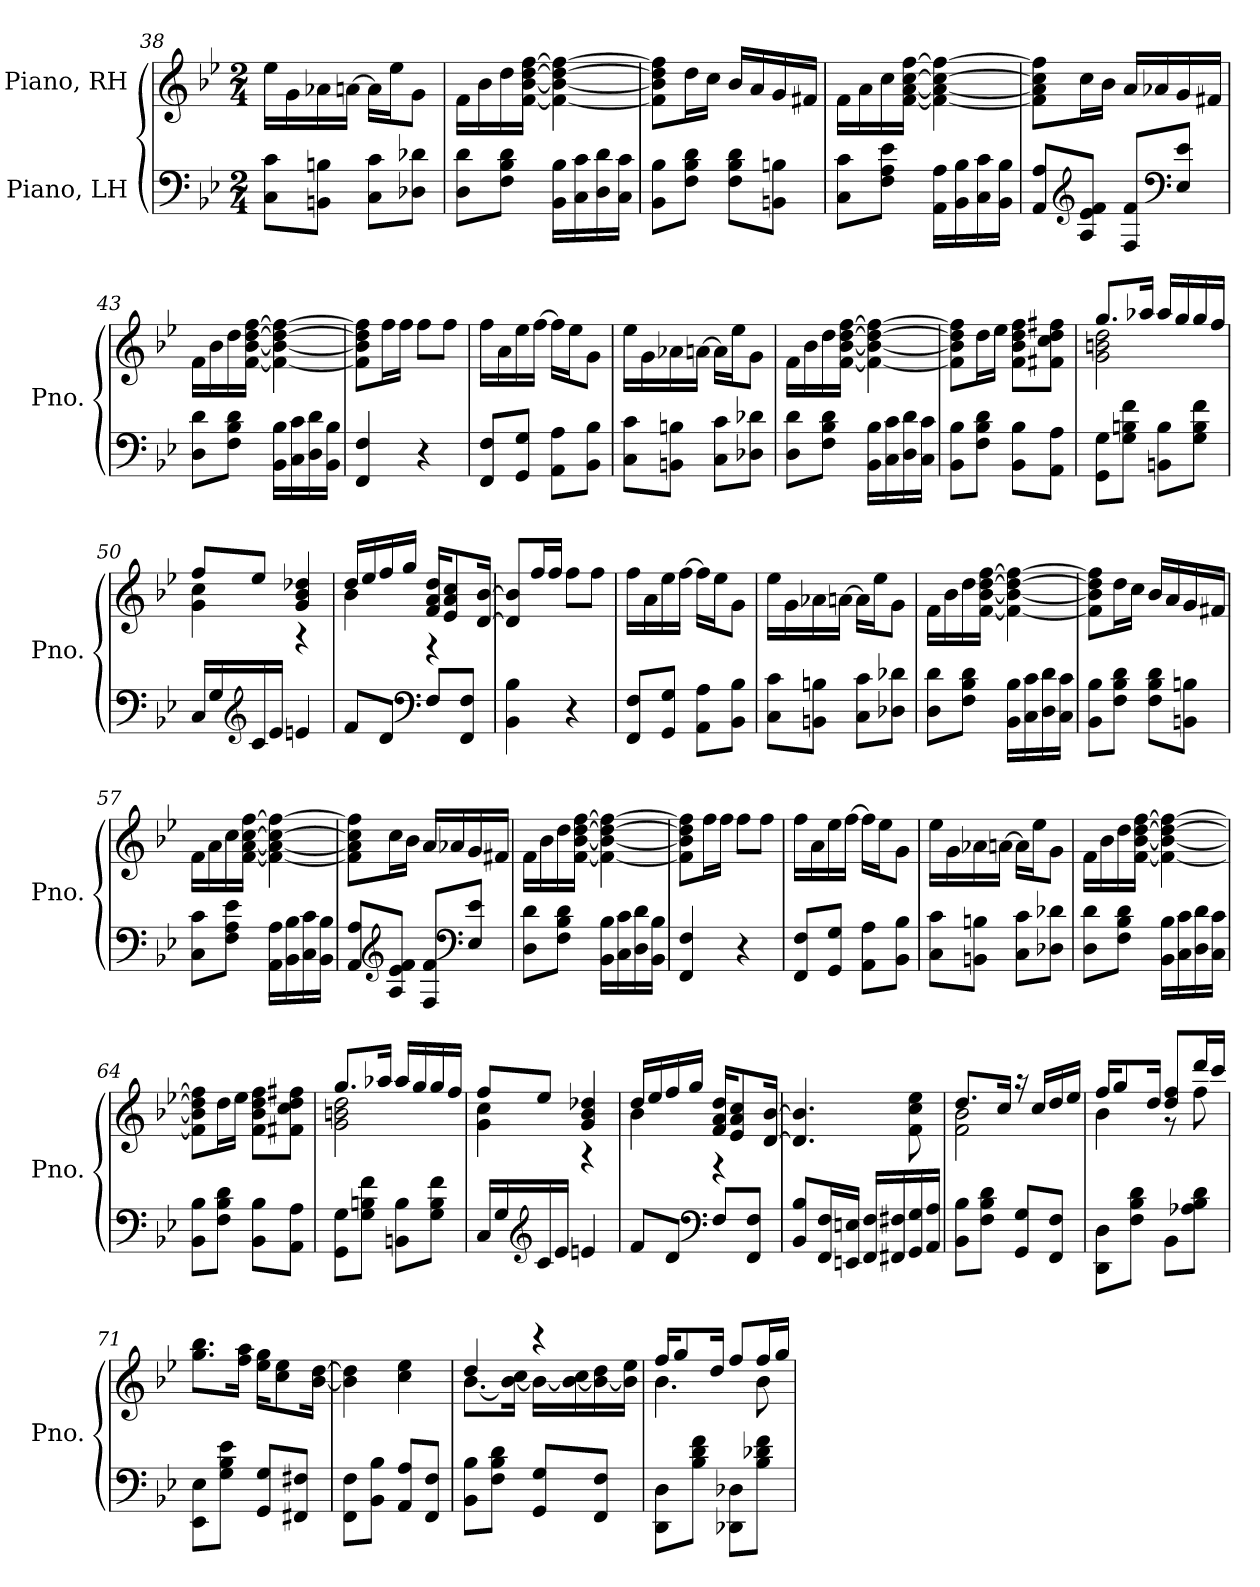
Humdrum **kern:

**kern	**kern
*part2	*part1
*staff2	*staff1
*I"Piano, LH	*I"Piano, RH
*I'Pno.	*I'Pno.
*clefF4	*clefG2
*k[b-e-]	*k[b-e-]
*M2/4	*M2/4
=38	=38
8C\ 8c\L	16ee-\LL
.	16g\
8BBn\ 8Bn\J	16a-X\
.	[16an\JJ
8C\ 8c\L	16a\LL]
.	16ee-\J
8D-X\ 8d-X\J	8g\J
=39	=39
8D\ 8d\L	16f\LL
.	16b-\
8F\ 8B-\ 8d\J	16dd\
.	[16f\ [16b-\ [16dd\ [16ff\JJ
16BB-\ 16B-\LL	4f\_ 4b-\_ 4dd\_ 4ff\_
16C\ 16c\	.
16D\ 16d\	.
16C\ 16c\JJ	.
!!LO:LB:g=z
=40	=40
8BB-\ 8B-\L	8f\] 8b-\] 8dd\] 8ff\]L
8F\ 8B-\ 8d\J	16dd\L
.	16cc\JJ
8F\ 8B-\ 8d\L	16b-/LL
.	16a/
8BBn\ 8Bn\J	16g/
.	16f#X/JJ
=41	=41
8C\ 8c\L	16f\LL
.	16a\
8F\ 8A\ 8e-\J	16cc\
.	[16f\ [16a\ [16cc\ [16ff\JJ
16AA\ 16A\LL	4f\_ 4a\_ 4cc\_ 4ff\_
16BB-\ 16B-\	.
16C\ 16c\	.
16BB-\ 16B-\JJ	.
=42	=42
8AA/ 8A/L	8f\] 8a\] 8cc\] 8ff\]L
*clefG2	*
8A/ 8e-/ 8f/J	16cc\L
.	16b-\JJ
8F/ 8f/L	16a/LL
.	16a-X/
*clefF4	*
8E-/ 8e-/J	16g/
.	16f#X/JJ
=43	=43
8D\ 8d\L	16f\LL
.	16b-\
8F\ 8B-\ 8d\J	16dd\
.	[16f\ [16b-\ [16dd\ [16ff\JJ
16BB-\ 16B-\LL	4f\_ 4b-\_ 4dd\_ 4ff\_
16C\ 16c\	.
16D\ 16d\	.
16BB-\ 16B-\JJ	.
!!LO:LB:g=z
=44	=44
4FF/ 4F/	8f\] 8b-\] 8dd\] 8ff\]L
.	16ff\L
.	16ff\JJ
4r	8ff\L
.	8ff\J
=45	=45
8FF/ 8F/L	16ff\LL
.	16a\
8GG/ 8G/J	16ee-\
.	[16ff\JJ
8AA\ 8A\L	16ff\LL]
.	16ee-\J
8BB-\ 8B-\J	8g\J
=46	=46
8C\ 8c\L	16ee-\LL
.	16g\
8BBn\ 8Bn\J	16a-X\
.	[16an\JJ
8C\ 8c\L	16a\LL]
.	16ee-\J
8D-X\ 8d-X\J	8g\J
=47	=47
8D\ 8d\L	16f\LL
.	16b-\
8F\ 8B-\ 8d\J	16dd\
.	[16f\ [16b-\ [16dd\ [16ff\JJ
16BB-\ 16B-\LL	4f\_ 4b-\_ 4dd\_ 4ff\_
16C\ 16c\	.
16D\ 16d\	.
16C\ 16c\JJ	.
=48	=48
8BB-\ 8B-\L	8f\] 8b-\] 8dd\] 8ff\]L
8F\ 8B-\ 8d\J	16dd\L
.	16ee-\JJ
8BB-\ 8B-\L	8f\ 8b-\ 8dd\ 8ff\L
8AA\ 8A\J	8f#X\ 8cc\ 8dd\ 8ff#X\J
!!LO:LB:g=z
=49	=49
*	*^
8GG\ 8G\L	8.gg/L	2g\ 2bn\ 2dd\
8G\ 8Bn\ 8f\J	.	.
.	16aa-X/Jk	.
8BBn\ 8B\L	16aa-/LL	.
.	16gg/	.
8G\ 8B\ 8f\J	16gg/	.
.	16ff/JJ	.
=50	=50	=50
16C/LL	8ff/L	4g\ 4cc\
16G/	.	.
*clefG2	*	*
16c/	8ee-/J	.
16e-/JJ	.	.
4en/	4g/ 4b-/ 4dd-X/	4r
=51	=51	=51
8f/L	16dd/LL	4b-\
.	16ee-/	.
8d/J	16ff/	.
.	16gg/JJ	.
*clefF4	*	*
8F/L	16f/ 16a/ 16dd/KL	4r
.	8e-/ 8a/ 8cc/	.
8FF/ 8F/J	.	.
.	[16d/ [16b-/Jk	.
*	*v	*v
=52	=52
4BB-\ 4B-\	8d/] 8b-/]L
.	16ff/L
.	16ff/JJ
4r	8ff\L
.	8ff\J
=53	=53
8FF/ 8F/L	16ff\LL
.	16a\
8GG/ 8G/J	16ee-\
.	[16ff\JJ
8AA\ 8A\L	16ff\LL]
.	16ee-\J
8BB-\ 8B-\J	8g\J
!!LO:LB:g=z
=54	=54
8C\ 8c\L	16ee-\LL
.	16g\
8BBn\ 8Bn\J	16a-X\
.	[16an\JJ
8C\ 8c\L	16a\LL]
.	16ee-\J
8D-X\ 8d-X\J	8g\J
=55	=55
8D\ 8d\L	16f\LL
.	16b-\
8F\ 8B-\ 8d\J	16dd\
.	[16f\ [16b-\ [16dd\ [16ff\JJ
16BB-\ 16B-\LL	4f\_ 4b-\_ 4dd\_ 4ff\_
16C\ 16c\	.
16D\ 16d\	.
16C\ 16c\JJ	.
=56	=56
8BB-\ 8B-\L	8f\] 8b-\] 8dd\] 8ff\]L
8F\ 8B-\ 8d\J	16dd\L
.	16cc\JJ
8F\ 8B-\ 8d\L	16b-/LL
.	16a/
8BBn\ 8Bn\J	16g/
.	16f#X/JJ
=57	=57
8C\ 8c\L	16f\LL
.	16a\
8F\ 8A\ 8e-\J	16cc\
.	[16f\ [16a\ [16cc\ [16ff\JJ
16AA\ 16A\LL	4f\_ 4a\_ 4cc\_ 4ff\_
16BB-\ 16B-\	.
16C\ 16c\	.
16BB-\ 16B-\JJ	.
!!LO:PB:g=z
=58	=58
8AA/ 8A/L	8f\] 8a\] 8cc\] 8ff\]L
*clefG2	*
8A/ 8e-/ 8f/J	16cc\L
.	16b-\JJ
8F/ 8f/L	16a/LL
.	16a-X/
*clefF4	*
8E-/ 8e-/J	16g/
.	16f#X/JJ
=59	=59
8D\ 8d\L	16f\LL
.	16b-\
8F\ 8B-\ 8d\J	16dd\
.	[16f\ [16b-\ [16dd\ [16ff\JJ
16BB-\ 16B-\LL	4f\_ 4b-\_ 4dd\_ 4ff\_
16C\ 16c\	.
16D\ 16d\	.
16BB-\ 16B-\JJ	.
=60	=60
4FF/ 4F/	8f\] 8b-\] 8dd\] 8ff\]L
.	16ff\L
.	16ff\JJ
4r	8ff\L
.	8ff\J
=61	=61
8FF/ 8F/L	16ff\LL
.	16a\
8GG/ 8G/J	16ee-\
.	[16ff\JJ
8AA\ 8A\L	16ff\LL]
.	16ee-\J
8BB-\ 8B-\J	8g\J
!!LO:LB:g=z
=62	=62
8C\ 8c\L	16ee-\LL
.	16g\
8BBn\ 8Bn\J	16a-X\
.	[16an\JJ
8C\ 8c\L	16a\LL]
.	16ee-\J
8D-X\ 8d-X\J	8g\J
=63	=63
8D\ 8d\L	16f\LL
.	16b-\
8F\ 8B-\ 8d\J	16dd\
.	[16f\ [16b-\ [16dd\ [16ff\JJ
16BB-\ 16B-\LL	4f\_ 4b-\_ 4dd\_ 4ff\_
16C\ 16c\	.
16D\ 16d\	.
16C\ 16c\JJ	.
=64	=64
8BB-\ 8B-\L	8f\] 8b-\] 8dd\] 8ff\]L
8F\ 8B-\ 8d\J	16dd\L
.	16ee-\JJ
8BB-\ 8B-\L	8f\ 8b-\ 8dd\ 8ff\L
8AA\ 8A\J	8f#X\ 8cc\ 8dd\ 8ff#X\J
=65	=65
*	*^
8GG\ 8G\L	8.gg/L	2g\ 2bn\ 2dd\
8G\ 8Bn\ 8f\J	.	.
.	16aa-X/Jk	.
8BBn\ 8B\L	16aa-/LL	.
.	16gg/	.
8G\ 8B\ 8f\J	16gg/	.
.	16ff/JJ	.
=66	=66	=66
16C/LL	8ff/L	4g\ 4cc\
16G/	.	.
*clefG2	*	*
16c/	8ee-/J	.
16e-/JJ	.	.
4en/	4g/ 4b-/ 4dd-X/	4r
!!LO:LB:g=z	!!
=67	=67	=67
8f/L	16dd/LL	4b-\
.	16ee-/	.
8d/J	16ff/	.
.	16gg/JJ	.
*clefF4	*	*
8F/L	16f/ 16a/ 16dd/KL	4r
.	8e-/ 8a/ 8cc/	.
8FF/ 8F/J	.	.
.	[16d/ [16b-/Jk	.
*	*v	*v
=68	=68
8BB-/ 8B-/L	4.d/] 4.b-/]
16FF/ 16F/L	.
16EEn/ 16En/JJ	.
16FF/ 16F/LL	.
16FF#X/ 16F#X/	.
16GG/ 16G/	8f\ 8cc\ 8ee-\
16AA/ 16A/JJ	.
=69	=69
*	*^
8BB-\ 8B-\L	8.dd/L	2f\ 2b-\
8F\ 8B-\ 8d\J	.	.
.	16cc/Jk	.
8GG/ 8G/L	16r	.
.	16cc/LL	.
8FF/ 8F/J	16dd/	.
.	16ee-/JJ	.
=70	=70	=70
8DD\ 8D\L	16ff/KL	4b-\
.	8gg/	.
8F\ 8B-\ 8d\J	.	.
.	16dd/Jk	.
8BB-\L	8dd/ 8ff/L	8r
8A-X\ 8B-\ 8d\J	16ddd/L	8ff\
.	16ccc/JJ	.
*	*v	*v
=71	=71
8EE-\ 8E-\L	8.gg\ 8.bb-\L
8G\ 8B-\ 8e-\J	.
.	16ff\ 16aa\Jk
8GG/ 8G/L	16ee-\ 16gg\KL
.	8cc\ 8ee-\
8FF#X/ 8F#X/J	.
.	[16b-\ [16dd\Jk
!!LO:LB:g=z
=72	=72
8FF\ 8F\L	4b-\] 4dd\]
8BB-\ 8B-\J	.
8AA/ 8A/L	4cc\ 4ee-\
8FF/ 8F/J	.
=73	=73
*	*^
8BB-\ 8B-\L	4dd/	[8.b-\L
8F\ 8B-\ 8d\J	.	.
.	.	16b-\_ 16cc\Jk
8GG/ 8G/L	4r	16b-\LL_
.	.	16b-\_ 16cc\
8FF/ 8F/J	.	16b-\_ 16dd\
.	.	16b-\] 16ee-\JJ
=74	=74	=74
8DD\ 8D\L	16ff/KL	4.b-\
.	8gg/	.
8B-\ 8d\ 8f\J	.	.
.	16dd/Jk	.
8DD-X\ 8D-X\L	8ff/L	.
8B-\ 8d-X\ 8f\J	16ff/L	8b-\
.	16gg/JJ	.
*	*v	*v
=	=
*-	*-
